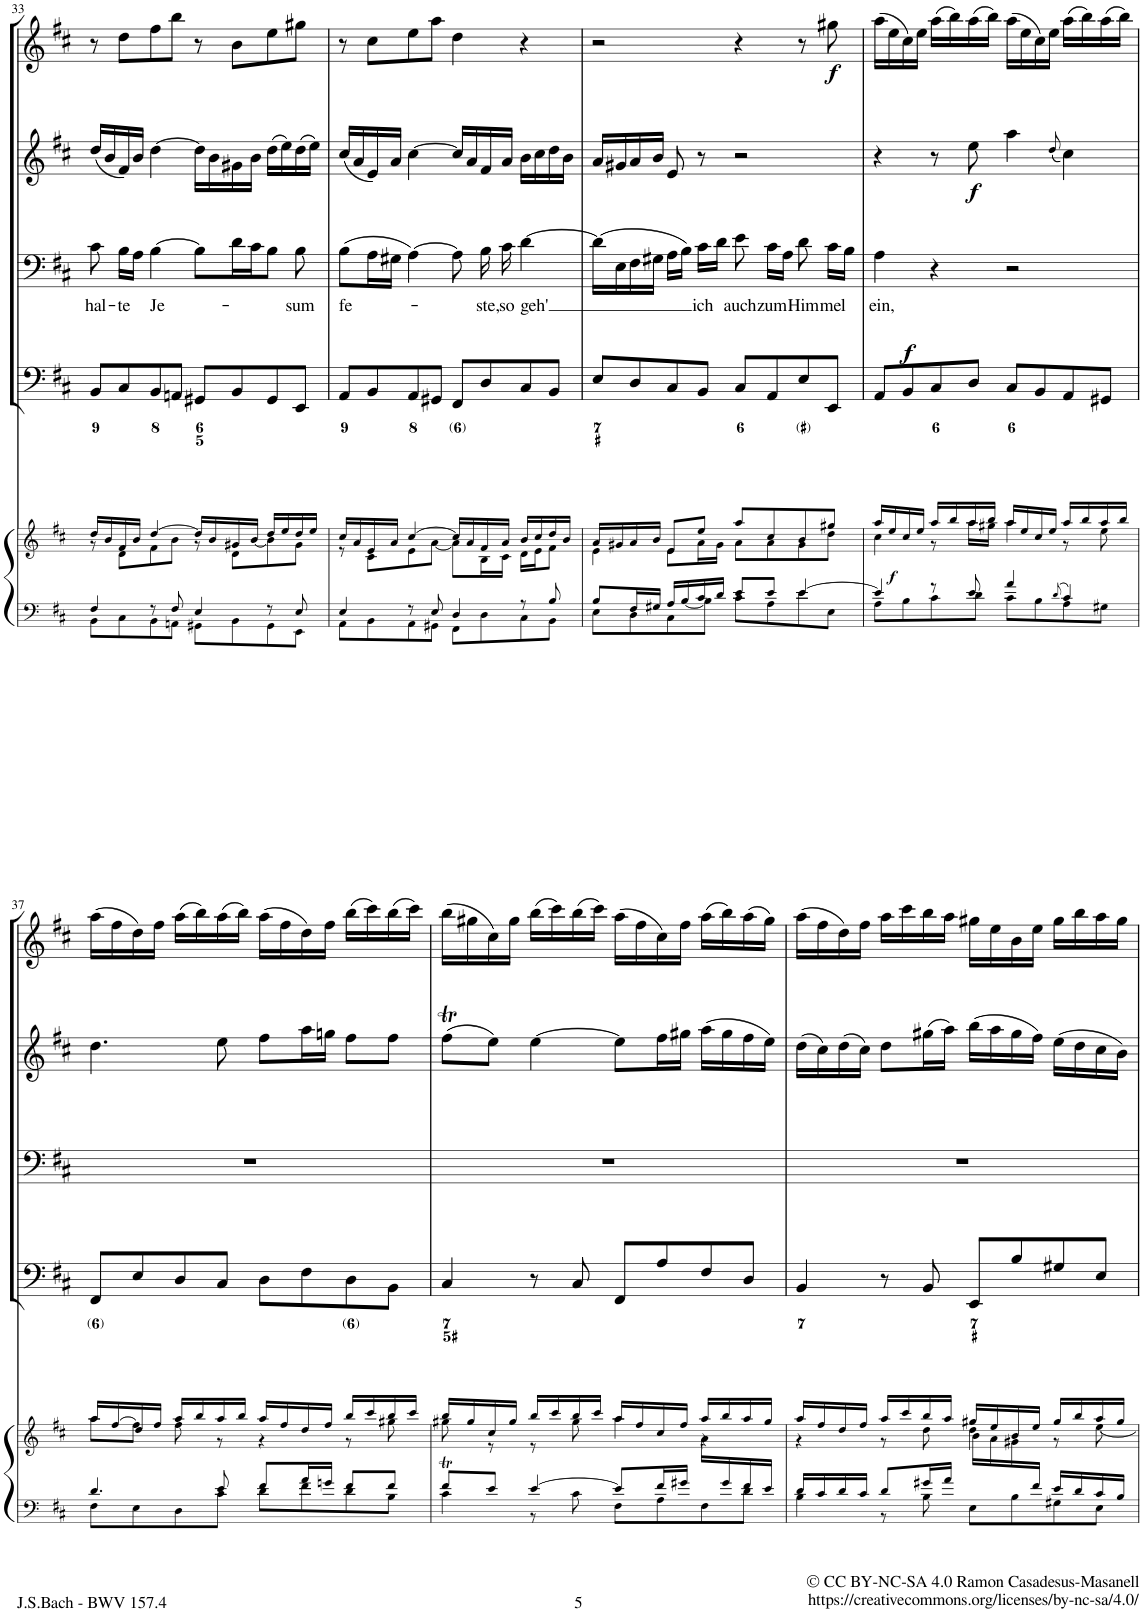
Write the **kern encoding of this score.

**kern	**kern	**dynam	**kern	**dynam	**kern	**text	**kern	**dynam	**kern	**dynam
*part5	*part5	*part5	*part4	*part4	*part3	*part3	*part2	*part2	*part1	*part1
*staff6	*staff5	*staff5/6	*staff4	*staff4	*staff3	*staff3	*staff2	*staff2	*staff1	*staff1
*I"Piano reduction	*	*	*I"Continuo	*	*I"Basso	*	*I"Violino	*	*I"Flauto Traverso	*
*I'Pno	*	*	*	*	*	*	*I'Vln	*	*I'Fl	*
!!LO:PB:g=z
*clefF4	*clefG2	*	*clefF4	*	*clefF4	*	*clefG2	*	*clefG2	*
*k[f#c#]	*k[f#c#]	*	*k[f#c#]	*	*k[f#c#]	*	*k[f#c#]	*	*k[f#c#]	*
*M4/4	*M4/4	*	*M4/4	*	*M4/4	*	*M4/4	*	*M4/4	*
*met(c)	*met(c)	*	*met(c)	*	*met(c)	*	*met(c)	*	*met(c)	*
=33	=33	=33	=33	=33	=33	=33	=33	=33	=33	=33
*^	*^	*	*	*	*	*	*	*	*	*
!	!	!	!	!	!	!	!	!LO:LY:b	!	!	!	!
4F#/	8BB\L	16dd/LL	8r	.	8BB/L	.	8c#\	hal-	(16dd/LL	.	8r	.
.	.	16b/	.	.	.	.	.	.	16b/	.	.	.
!	!	!	!	!	!	!	!	!LO:LY:b	!	!	!	!
.	8C#\	16f#/	8d\L	.	8C#/	.	16B\LL	-te	16f#/)	.	8dd\L	.
.	.	16b/JJ	.	.	.	.	16A\JJ	.	16b/JJ	.	.	.
!	!	!	!	!	!	!	!	!LO:LY:b	!	!	!	!
8r	8BB\	[4dd/	8f#\	.	8BB/	.	[4B\	Je-	[4dd\	.	8ff#\	.
8F#/	8AAn\J	.	8b\J	.	8AAn/J	.	.	.	.	.	8bb\J	.
4E/	8GG#X\L	16dd/LL]	8r	.	8GG#X/L	.	8B\L]	.	16dd\LL]	.	8r	.
.	.	16b/	.	.	.	.	.	.	16b\	.	.	.
.	8BB\	16g#X/	8d\L	.	8BB/	.	16d\L	.	16g#X\	.	8b\L	.
.	.	[<16b/JJ	.	.	.	.	16c#\J	.	16b\JJ	.	.	.
8r	8GG#\	16dd/LL	8b\]	.	8GG#/	.	8B\J	.	(16dd\LL	.	8ee\	.
.	.	16ee/	.	.	.	.	.	.	16ee\)	.	.	.
!	!	!	!	!	!	!	!	!LO:LY:b	!	!	!	!
8E/	8EE\J	16dd/	8g#\J	.	8EE/J	.	8B\	-sum	(16dd\	.	8gg#X\J	.
.	.	16ee/JJ	.	.	.	.	.	.	16ee\JJ)	.	.	.
=34	=34	=34	=34	=34	=34	=34	=34	=34	=34	=34	=34	=34
!	!	!	!	!	!	!	!	!LO:LY:b	!	!	!	!
4E/	8AA\L	16cc#/LL	8r	.	8AA/L	.	(8B\L	fe-	(16cc#/LL	.	8r	.
.	.	16a/	.	.	.	.	.	.	16a/	.	.	.
.	8BB\	16e/	8c#\L	.	8BB/	.	16A\L	.	16e/)	.	8cc#\L	.
.	.	16a/JJ	.	.	.	.	16G#X\JJ	.	16a/JJ	.	.	.
8r	8AA\	[4cc#/	8e\	.	8AA/	.	[4A\)	.	[4cc#\	.	8ee\	.
8E/	8GG#X\J	.	[8a\J	.	8GG#X/J	.	.	.	.	.	8aa\J	.
4D/	8FF#\L	16cc#/LL]	8a\L]	.	8FF#/L	.	8A\]	.	16cc#/LL]	.	4dd\	.
.	.	16a/	.	.	.	.	.	.	16a/	.	.	.
!	!	!	!	!	!	!	!	!LO:LY:b	!	!	!	!
.	8D\	16f#/	16B\L	.	8D/	.	16B\	-ste,	16f#/	.	.	.
!	!	!	!	!	!	!	!	!LO:LY:b	!	!	!	!
.	.	16a/JJ	16c#\JJ	.	.	.	16c#\	so	16a/JJ	.	.	.
!	!	!	!	!	!	!	!	!LO:LY:b	!	!	!	!
8r	8C#\	16b/LL	16d\LL	.	8C#/	.	[4d\	geh'	16b\LL	.	4r	.
.	.	16cc#/	16e\J	.	.	.	.	.	16cc#\	.	.	.
8B/	8BB\J	16dd/	8f#\J	.	8BB/J	.	.	.	16dd\	.	.	.
.	.	16b/JJ	.	.	.	.	.	.	16b\JJ	.	.	.
=35	=35	=35	=35	=35	=35	=35	=35	=35	=35	=35	=35	=35
8B/L	8E\L	16a/LL	4e\	.	8E/L	.	(16d\LL]	.	16a/LL	.	2r	.
.	.	16g#X/	.	.	.	.	16E\	.	16g#X/	.	.	.
16F#/L	8D\	16a/	.	.	8D/	.	16F#\	.	16a/	.	.	.
16G#X/JJ	.	16b/JJ	.	.	.	.	16G#X\JJ	.	16b/JJ	.	.	.
16A/LL	8C#\	8e/L	8e\L	.	8C#/	.	16A\LL	.	8e/	.	.	.
[<16B/	.	.	.	.	.	.	16B\JJ)	.	.	.	.	.
!	!	!	!	!	!	!	!	!LO:LY:b	!	!	!	!
16c#/	8B\J]	8ee/J	16a\L	.	8BB/J	.	16c#\LL	ich	8r	.	.	.
16d/JJ	.	.	16g#\JJ	.	.	.	16d\JJ	.	.	.	.	.
!	!	!	!	!	!	!	!	!LO:LY:b	!	!	!	!
8e/L	8c#\L	8aa/L	8a\L	.	8C#/L	.	8e\	auch	2r	.	4r	.
!	!	!	!	!	!	!	!	!LO:LY:b	!	!	!	!
8e/J	8A\	8cc#/	8a\	.	8AA/	.	16c#\LL	zum	.	.	.	.
.	.	.	.	.	.	.	16A\JJ	.	.	.	.	.
!	!	!	!	!	!	!	!	!LO:LY:b	!	!	!	!
[4e/	8e\	8b/	8g#\	.	8E/	.	8d\	Him-	.	.	8r	.
!	!	!	!	!	!	!	!	!LO:LY:b	!	!	!	!LO:DY:b
.	8E\J	8gg#X/J	8dd\J	.	8EE/J	.	16c#\LL	-mel	.	.	8gg#X\	f
.	.	.	.	.	.	.	16B\JJ	.	.	.	.	.
=36	=36	=36	=36	=36	=36	=36	=36	=36	=36	=36	=36	=36
!	!	!	!	!	!	!	!	!LO:LY:b	!	!	!	!
4e/]	8A\L	16aa/LL	4cc#\	.	8AA/L	.	4A\	ein,	4r	.	(16aa\LL	.
!	!	!	!	!LO:DY:b	!	!	!	!	!	!	!	!
.	.	16ee/	.	f	.	.	.	.	.	.	16ee\	.
!	!	!	!	!	!	!LO:DY:a	!	!	!	!	!	!
.	8B\	16cc#/	.	.	8BB/	f	.	.	.	.	16cc#\)	.
.	.	16ee/JJ	.	.	.	.	.	.	.	.	16ee\JJ	.
8r	8c#\	16aa/LL	8r	.	8C#/	.	4r	.	8r	.	(16aa\LL	.
.	.	16bb/	.	.	.	.	.	.	.	.	16bb\)	.
!	!	!	!	!	!	!	!	!	!	!LO:DY:b	!	!
8e/	8d\J	16aa/	16aa\LL	.	8D/J	.	.	.	8ee\	f	(16aa\	.
.	.	16bb/JJ	16gg#X\JJ	.	.	.	.	.	.	.	16bb\JJ)	.
4a/	8c#\L	16aa/LL	4aa\	.	8C#/L	.	2r	.	4aa\	.	(16aa\LL	.
.	.	16ee/	.	.	.	.	.	.	.	.	16ee\	.
.	8B\	16cc#/	.	.	8BB/	.	.	.	.	.	16cc#\)	.
.	.	16ee/JJ	.	.	.	.	.	.	.	.	16ee\JJ	.
8qd/	.	.	.	.	.	.	.	.	(8qdd/	.	.	.
4c#/	8A\	16aa/LL	8r	.	8AA/	.	.	.	4cc#\)	.	(16aa\LL	.
.	.	16bb/	.	.	.	.	.	.	.	.	16bb\)	.
.	8G#X\J	16aa/	8ee\	.	8GG#X/J	.	.	.	.	.	(16aa\	.
.	.	16bb/JJ	.	.	.	.	.	.	.	.	16bb\JJ)	.
!!LO:LB:g=z
=37	=37	=37	=37	=37	=37	=37	=37	=37	=37	=37	=37	=37
4.d/	8F#\L	16aa/LL	8aa\L	.	8FF#/L	.	1r	.	4.dd\	.	(16aa\LL	.
.	.	[16ff#/	.	.	.	.	.	.	.	.	16ff#\	.
.	8E\	16dd/	8ff#\J]	.	8E/	.	.	.	.	.	16dd\)	.
.	.	16ff#/JJ	.	.	.	.	.	.	.	.	16ff#\JJ	.
.	8D\	16aa/LL	8ff#\	.	8D/	.	.	.	.	.	(16aa\LL	.
.	.	16bb/	.	.	.	.	.	.	.	.	16bb\)	.
8e/	8c#\J	16aa/	8r	.	8C#/J	.	.	.	8ee\	.	(16aa\	.
.	.	16bb/JJ	.	.	.	.	.	.	.	.	16bb\JJ)	.
8f#/L	8d\L	16aa/LL	4r	.	8D\L	.	.	.	8ff#\L	.	(16aa\LL	.
.	.	16ff#/	.	.	.	.	.	.	.	.	16ff#\	.
16a/L	8f#\	16dd/	.	.	8F#\	.	.	.	16aa\L	.	16dd\)	.
16gn/JJ	.	16ff#/JJ	.	.	.	.	.	.	16ggn\JJ	.	16ff#\JJ	.
8f#/L	8d\	16bb/LL	8r	.	8D\	.	.	.	8ff#\L	.	(16bb\LL	.
.	.	16ccc#/	.	.	.	.	.	.	.	.	16ccc#\)	.
8f#/J	8B\J	16bb/	8gg#X\	.	8BB\J	.	.	.	8ff#\J	.	(16bb\	.
.	.	16ccc#/JJ	.	.	.	.	.	.	.	.	16ccc#\JJ)	.
=38	=38	=38	=38	=38	=38	=38	=38	=38	=38	=38	=38	=38
*	*	*	*^	*	*	*	*	*	*	*	*	*
8f#t/L	4c#\	16bb/LL	8gg#X\	2.ryy	.	4C#/	.	1r	.	(8ff#t\L	.	(16bb\LL	.
.	.	16gg#/	.	.	.	.	.	.	.	.	.	16gg#X\	.
8e/J	.	16cc#/	8r	.	.	.	.	.	.	8ee\J)	.	16cc#\)	.
.	.	16gg#/JJ	.	.	.	.	.	.	.	.	.	16gg#\JJ	.
[4e/	8r	16bb/LL	8r	.	.	8r	.	.	.	[4ee\	.	(16bb\LL	.
.	.	16ccc#/	.	.	.	.	.	.	.	.	.	16ccc#\)	.
.	8c#\	16bb/	8gg#\	.	.	8C#/	.	.	.	.	.	(16bb\	.
.	.	16ccc#/JJ	.	.	.	.	.	.	.	.	.	16ccc#\JJ)	.
8e/L]	8F#\L	16aa/LL	4aa\	.	.	8FF#/L	.	.	.	8ee\L]	.	(16aa\LL	.
.	.	16ff#/	.	.	.	.	.	.	.	.	.	16ff#\	.
16f#/L	8A\	16cc#/	.	.	.	8A/	.	.	.	16ff#\L	.	16cc#\)	.
16g#X/JJ	.	16ff#/JJ	.	.	.	.	.	.	.	16gg#X\JJ	.	16ff#\JJ	.
16ryy	8F#\	16aa/LL	4r	16a\LL	.	8F#/	.	.	.	(16aa\LL	.	(16aa\LL	.
16g#/	.	16bb/	.	8.ryy	.	.	.	.	.	16gg#\	.	16bb\)	.
16f#/	8d\J	16aa/	.	.	.	8D/J	.	.	.	16ff#\	.	(16aa\	.
16e/JJ	.	16gg#/JJ	.	.	.	.	.	.	.	16ee\JJ)	.	16gg#\JJ)	.
=39	=39	=39	=39	=39	=39	=39	=39	=39	=39	=39	=39	=39	=39
16d/LL	4B\	16aa/LL	4r	2ryy	.	4BB/	.	1r	.	(16dd\LL	.	(16aa\LL	.
16c#/	.	16ff#/	.	.	.	.	.	.	.	16cc#\)	.	16ff#\	.
16d/	.	16dd/	.	.	.	.	.	.	.	(16dd\	.	16dd\)	.
16c#/JJ	.	16ff#/JJ	.	.	.	.	.	.	.	16cc#\JJ)	.	16ff#\JJ	.
8d/L	8r	16aa/LL	8r	.	.	8r	.	.	.	8dd\L	.	16aa\LL	.
.	.	16ccc#/	.	.	.	.	.	.	.	.	.	16ccc#\	.
16g#X/L	8B\	16bb/	8dd\	.	.	8BB/	.	.	.	(16gg#X\L	.	16bb\	.
16a/JJ	.	16aa/JJ	.	.	.	.	.	.	.	16aa\JJ)	.	16aa\JJ	.
8.ryy	8E\L	16gg#X/LL	4dd\	16b\LL	.	8EE/L	.	.	.	(16bb\LL	.	16gg#X\LL	.
.	.	16ee/	.	16a\	.	.	.	.	.	16aa\	.	16ee\	.
.	8B\	16b/	.	16g#X\	.	8B/	.	.	.	16gg#\	.	16b\	.
16f#/JJ	.	16ee/JJ	.	4ryy	.	.	.	.	.	16ff#\JJ)	.	16ee\JJ	.
16e/LL	8G#X\	16gg#/LL	8r	.	.	8G#X/	.	.	.	(16ee\LL	.	16gg#\LL	.
16d/	.	16bb/	.	.	.	.	.	.	.	16dd\	.	16bb\	.
16c#/	8E\J	16aa/	[8ee\	.	.	8E/J	.	.	.	16cc#\	.	16aa\	.
16B/JJ	.	16gg#/JJ	.	16ryy	.	.	.	.	.	16b\JJ)	.	16gg#\JJ	.
*v	*v	*	*	*	*	*	*	*	*	*	*	*	*
*	*v	*v	*v	*	*	*	*	*	*	*	*	*
=	=	=	=	=	=	=	=	=	=	=
*-	*-	*-	*-	*-	*-	*-	*-	*-	*-	*-
